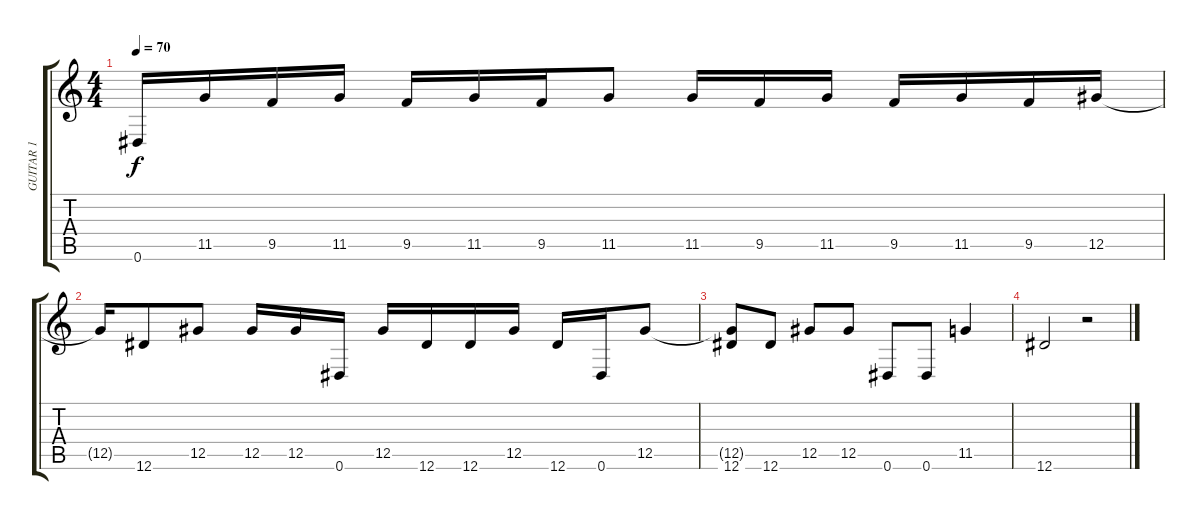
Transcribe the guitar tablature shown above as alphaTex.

\track ("GUITAR 1" "GUITAR 1") {instrument electricguitarclean}
\staff {score tabs}
\tuning (Eb4 Bb3 Gb3 Db3 Ab2 Eb2) {hide}
\ts (4 4)
\tempo 70
\clef g2
\ks c
0.6.16{dy f} 11.5.16 9.5.16 11.5.16 9.5.16 11.5.16 9.5.16 11.5.8 11.5.16 9.5.16 11.5.16 9.5.16 11.5.16 9.5.16 12.5.16 |
12.5{t}.16 12.6.8 12.5.8 12.5.16 12.5.16 0.6.16 12.5.16 12.6.16 12.6.16 12.5.16 12.6.16 0.6.16 12.5.8 |
(12.5{t} 12.6).8 12.6.8 12.5.8 12.5.8 0.6.8 0.6.8 11.5.4 |
12.6.2 r.2
